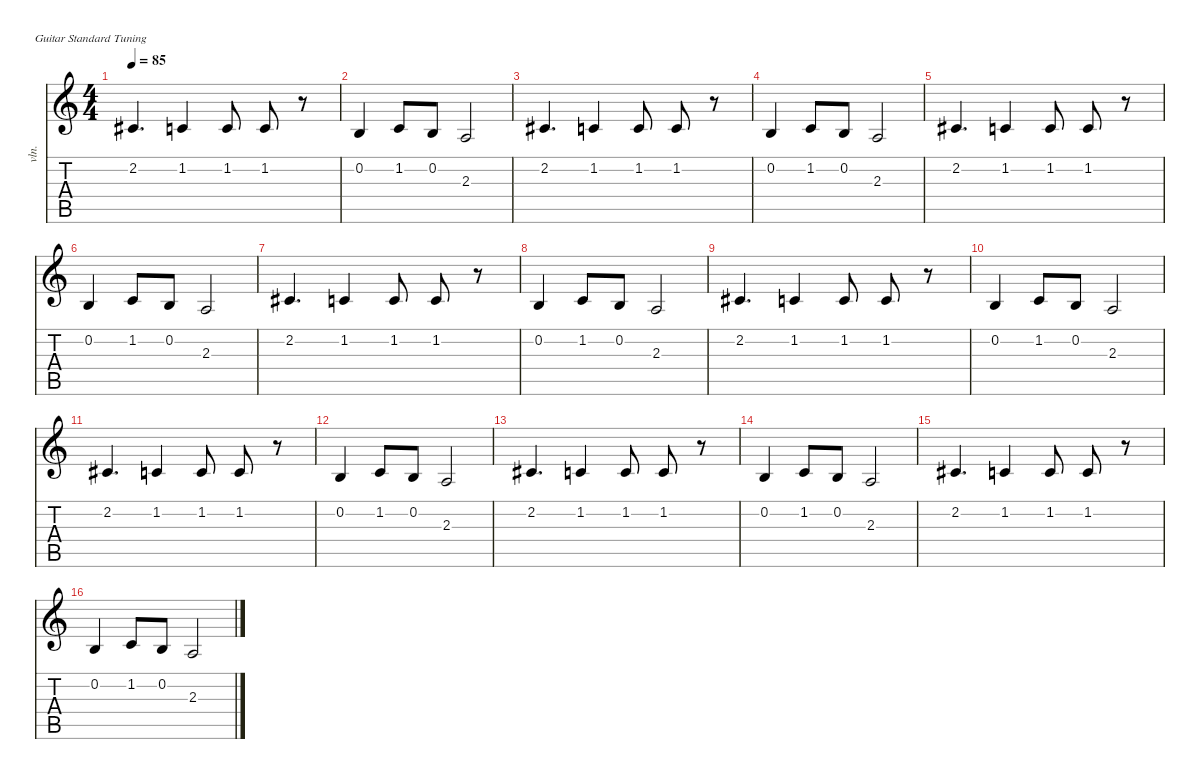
\defaultSystemsLayout 4
\hideDynamics
\bracketExtendMode nobrackets
\otherSystemsTrackNameOrientation horizontal
\track ("Anthony Kiedis" "vln.") {mute instrument tremolostrings}
\staff {score tabs}
\tuning (E4 B3 G3 D3 A2 E2)
\ts (4 4)
\tempo 85
\clef g2
\ks c
2.2{acc #}.4{d dy f beam Up} 1.2.4{beam Up} 1.2.8{beam Up} 1.2.8{beam Up} r.8{beam Up} |
0.2.4{beam Up} 1.2.8{beam Up} 0.2.8{beam Up} 2.3.2{beam Up} |
2.2{acc #}.4{d beam Up} 1.2.4{beam Up} 1.2.8{beam Up} 1.2.8{beam Up} r.8{beam Up} |
0.2.4{beam Up} 1.2.8{beam Up} 0.2.8{beam Up} 2.3.2{beam Up} |
2.2{acc #}.4{d beam Up} 1.2.4{beam Up} 1.2.8{beam Up} 1.2.8{beam Up} r.8{beam Up} |
0.2.4{beam Up} 1.2.8{beam Up} 0.2.8{beam Up} 2.3.2{beam Up} |
2.2{acc #}.4{d beam Up} 1.2.4{beam Up} 1.2.8{beam Up} 1.2.8{beam Up} r.8{beam Up} |
0.2.4{beam Up} 1.2.8{beam Up} 0.2.8{beam Up} 2.3.2{beam Up} |
2.2{acc #}.4{d beam Up} 1.2.4{beam Up} 1.2.8{beam Up} 1.2.8{beam Up} r.8{beam Up} |
0.2.4{beam Up} 1.2.8{beam Up} 0.2.8{beam Up} 2.3.2{beam Up} |
2.2{acc #}.4{d beam Up} 1.2.4{beam Up} 1.2.8{beam Up} 1.2.8{beam Up} r.8{beam Up} |
0.2.4{beam Up} 1.2.8{beam Up} 0.2.8{beam Up} 2.3.2{beam Up} |
2.2{acc #}.4{d beam Up} 1.2.4{beam Up} 1.2.8{beam Up} 1.2.8{beam Up} r.8{beam Up} |
0.2.4{beam Up} 1.2.8{beam Up} 0.2.8{beam Up} 2.3.2{beam Up} |
2.2{acc #}.4{d beam Up} 1.2.4{beam Up} 1.2.8{beam Up} 1.2.8{beam Up} r.8{beam Up} |
0.2.4{beam Up} 1.2.8{beam Up} 0.2.8{beam Up} 2.3{sl}.2{beam Up}
